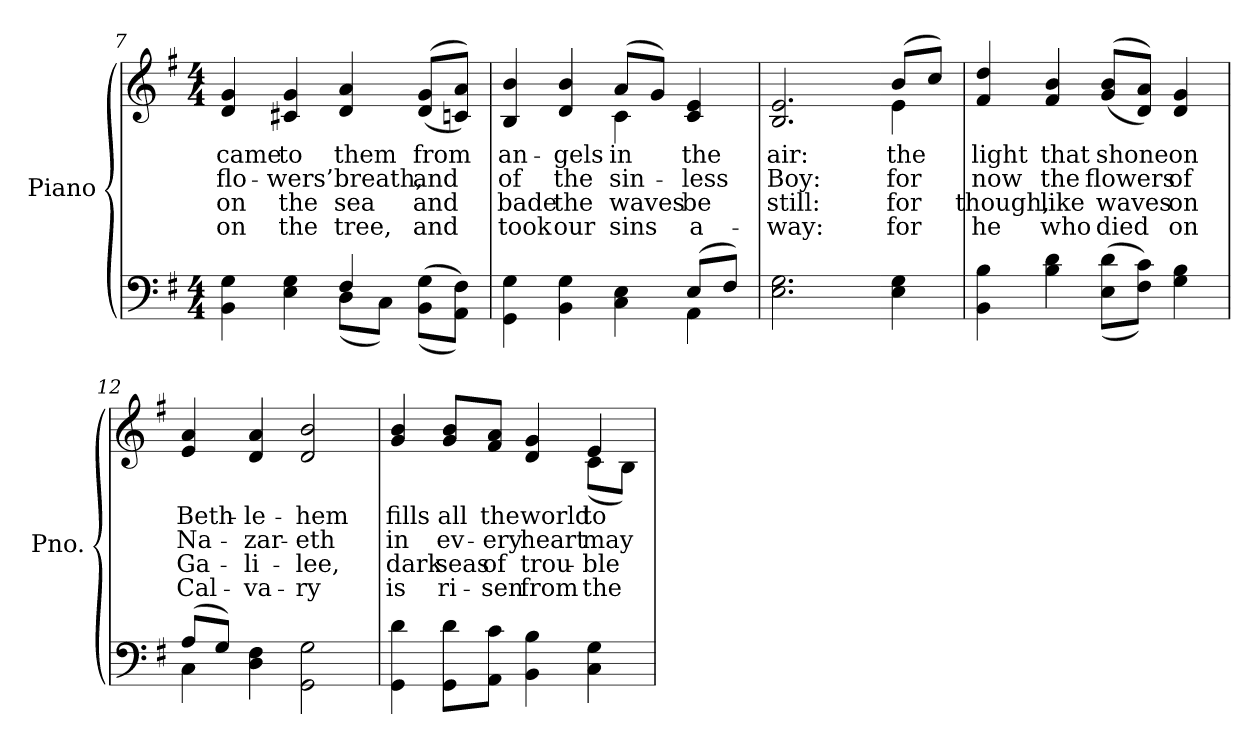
**kern	**kern	**text	**text	**text	**text
*part2	*part1	*part1	*part1	*part1	*part1
*staff2	*staff1	*staff1	*staff1	*staff1	*staff1
*I"Piano	*I"Piano	*	*	*	*
*I'Pno.	*I'Pno.	*	*	*	*
*clefF4	*clefG2	*	*	*	*
*k[f#]	*k[f#]	*	*	*	*
*G:	*G:	*	*	*	*
*M4/4	*M4/4	*	*	*	*
=7	=7	=7	=7	=7	=7
*^	*	*	*	*	*
!	!	!	!LO:LY:b:color=#000000	!LO:LY:b:color=#000000	!LO:LY:b:color=#000000	!LO:LY:b:color=#000000
4BBi\ 4Gi	2ryy	4di/ 4gi	came	flo-	-on	on
!	!	!	!LO:LY:b:color=#000000	!LO:LY:b:color=#000000	!LO:LY:b:color=#000000	!LO:LY:b:color=#000000
4Ei\ 4Gi	.	4c#Xi/ 4gi	to	-wers’	the	the
!	!	!	!LO:LY:b:color=#000000	!LO:LY:b:color=#000000	!LO:LY:b:color=#000000	!LO:LY:b:color=#000000
4F#i/	(8Di\L	4di/ 4ai	them	breath,	sea	tree,
.	8Ci\J)	.	.	.	.	.
!	!	!	!LO:LY:b:color=#000000	!LO:LY:b:color=#000000	!LO:LY:b:color=#000000	!LO:LY:b:color=#000000
((8BBi\ 8Gi\L	4ryy	((8di/ 8gi/L	from	and	and	and
8AAi\ 8F#i\J))	.	8cni/ 8ai/J))	.	.	.	.
=8	=8	=8	=8	=8	=8	=8
!	!	!	!LO:LY:b:color=#000000	!LO:LY:b:color=#000000	!LO:LY:b:color=#000000	!LO:LY:b:color=#000000
*	*	*^	*	*	*	*
4GGi\ 4Gi	2.ryy	4Bi/ 4bi	2ryy	an-	of	bade	took
!	!	!	!	!LO:LY:b:color=#000000	!LO:LY:b:color=#000000	!LO:LY:b:color=#000000	!LO:LY:b:color=#000000
4BBi\ 4Gi	.	4di/ 4bi	.	-gels	the	the	our
!	!	!	!	!LO:LY:b:color=#000000	!LO:LY:b:color=#000000	!LO:LY:b:color=#000000	!LO:LY:b:color=#000000
4Ci\ 4Ei	.	(8ai/L	4ci\	in	sin-	waves	sins
.	.	8gi/J)	.	.	.	.	.
!	!	!	!	!LO:LY:b:color=#000000	!LO:LY:b:color=#000000	!LO:LY:b:color=#000000	!LO:LY:b:color=#000000
(8Ei/L	4AAi\	4ci/ 4ei	4ryy	the	-less	be	a-
8F#i/J)	.	.	.	.	.	.	.
*v	*v	*	*	*	*	*	*
*	*v	*v	*	*	*	*
=9	=9	=9	=9	=9	=9
!	!	!LO:LY:b:color=#000000	!LO:LY:b:color=#000000	!LO:LY:b:color=#000000	!LO:LY:b:color=#000000
2.Ei\ 2.Gi	2.Bi/ 2.ei	air:	Boy:	-still:	way:
!!LO:LB:g=z
=10-	=10-	=10-	=10-	=10-	=10-
!	!	!LO:LY:b:color=#000000	!LO:LY:b:color=#000000	!LO:LY:b:color=#000000	!LO:LY:b:color=#000000
*	*^	*	*	*	*
4Ei\ 4Gi	(8bi/L	4ei\	the	for	for	for
.	8cci/J)	.	.	.	.	.
*	*v	*v	*	*	*	*
=11	=11	=11	=11	=11	=11
!	!	!LO:LY:b:color=#000000	!LO:LY:b:color=#000000	!LO:LY:b:color=#000000	!LO:LY:b:color=#000000
4BBi\ 4Bi	4f#i/ 4ddi	light	now	though,	he
!	!	!LO:LY:b:color=#000000	!LO:LY:b:color=#000000	!LO:LY:b:color=#000000	!LO:LY:b:color=#000000
4Bi\ 4di	4f#i/ 4bi	that	the	like	who
!	!	!LO:LY:b:color=#000000	!LO:LY:b:color=#000000	!LO:LY:b:color=#000000	!LO:LY:b:color=#000000
((8Ei\ 8di\L	((8gi/ 8bi/L	shone	flowers	waves	died
8F#i\ 8ci\J))	8di/ 8ai/J))	.	.	.	.
!	!	!LO:LY:b:color=#000000	!LO:LY:b:color=#000000	!LO:LY:b:color=#000000	!LO:LY:b:color=#000000
4Gi\ 4Bi	4di/ 4gi	on	of	on	on
=12	=12	=12	=12	=12	=12
*^	*	*	*	*	*
!	!	!	!LO:LY:b:color=#000000	!LO:LY:b:color=#000000	!LO:LY:b:color=#000000	!LO:LY:b:color=#000000
(8Ai/L	4Ci\	4ei/ 4ai	Beth-	Na-	Ga-	-Cal-
8Gi/J)	.	.	.	.	.	.
!	!	!	!LO:LY:b:color=#000000	!LO:LY:b:color=#000000	!LO:LY:b:color=#000000	!LO:LY:b:color=#000000
4Di\ 4F#i	2.ryy	4di/ 4ai	-le-	-zar-	-li-	-va-
!	!	!	!LO:LY:b:color=#000000	!LO:LY:b:color=#000000	!LO:LY:b:color=#000000	!LO:LY:b:color=#000000
2GGi\ 2Gi	.	2di/ 2bi	-hem	-eth	-lee,	ry
*v	*v	*	*	*	*	*
=13	=13	=13	=13	=13	=13
!	!	!LO:LY:b:color=#000000	!LO:LY:b:color=#000000	!LO:LY:b:color=#000000	!LO:LY:b:color=#000000
*	*^	*	*	*	*
4GGi\ 4di	4gi/ 4bi	2.ryy	fills	in	dark	is
!	!	!	!LO:LY:b:color=#000000	!LO:LY:b:color=#000000	!LO:LY:b:color=#000000	!LO:LY:b:color=#000000
8GGi\ 8di\L	8gi/ 8bi/L	.	all	ev-	seas	ri-
!	!	!	!LO:LY:b:color=#000000	!LO:LY:b:color=#000000	!LO:LY:b:color=#000000	!LO:LY:b:color=#000000
8AAi\ 8ci\J	8f#i/ 8ai/J	.	the	-ery	-of	sen
!	!	!	!LO:LY:b:color=#000000	!LO:LY:b:color=#000000	!LO:LY:b:color=#000000	!LO:LY:b:color=#000000
4BBi\ 4Bi	4di/ 4gi	.	world	heart	trou-	-from
!	!	!	!LO:LY:b:color=#000000	!LO:LY:b:color=#000000	!LO:LY:b:color=#000000	!LO:LY:b:color=#000000
4Ci\ 4Gi	4ei/	(8ci\L	to-	may	ble	the
.	.	8Bi\J)	.	.	.	.
*	*v	*v	*	*	*	*
=	=	=	=	=	=
*-	*-	*-	*-	*-	*-
